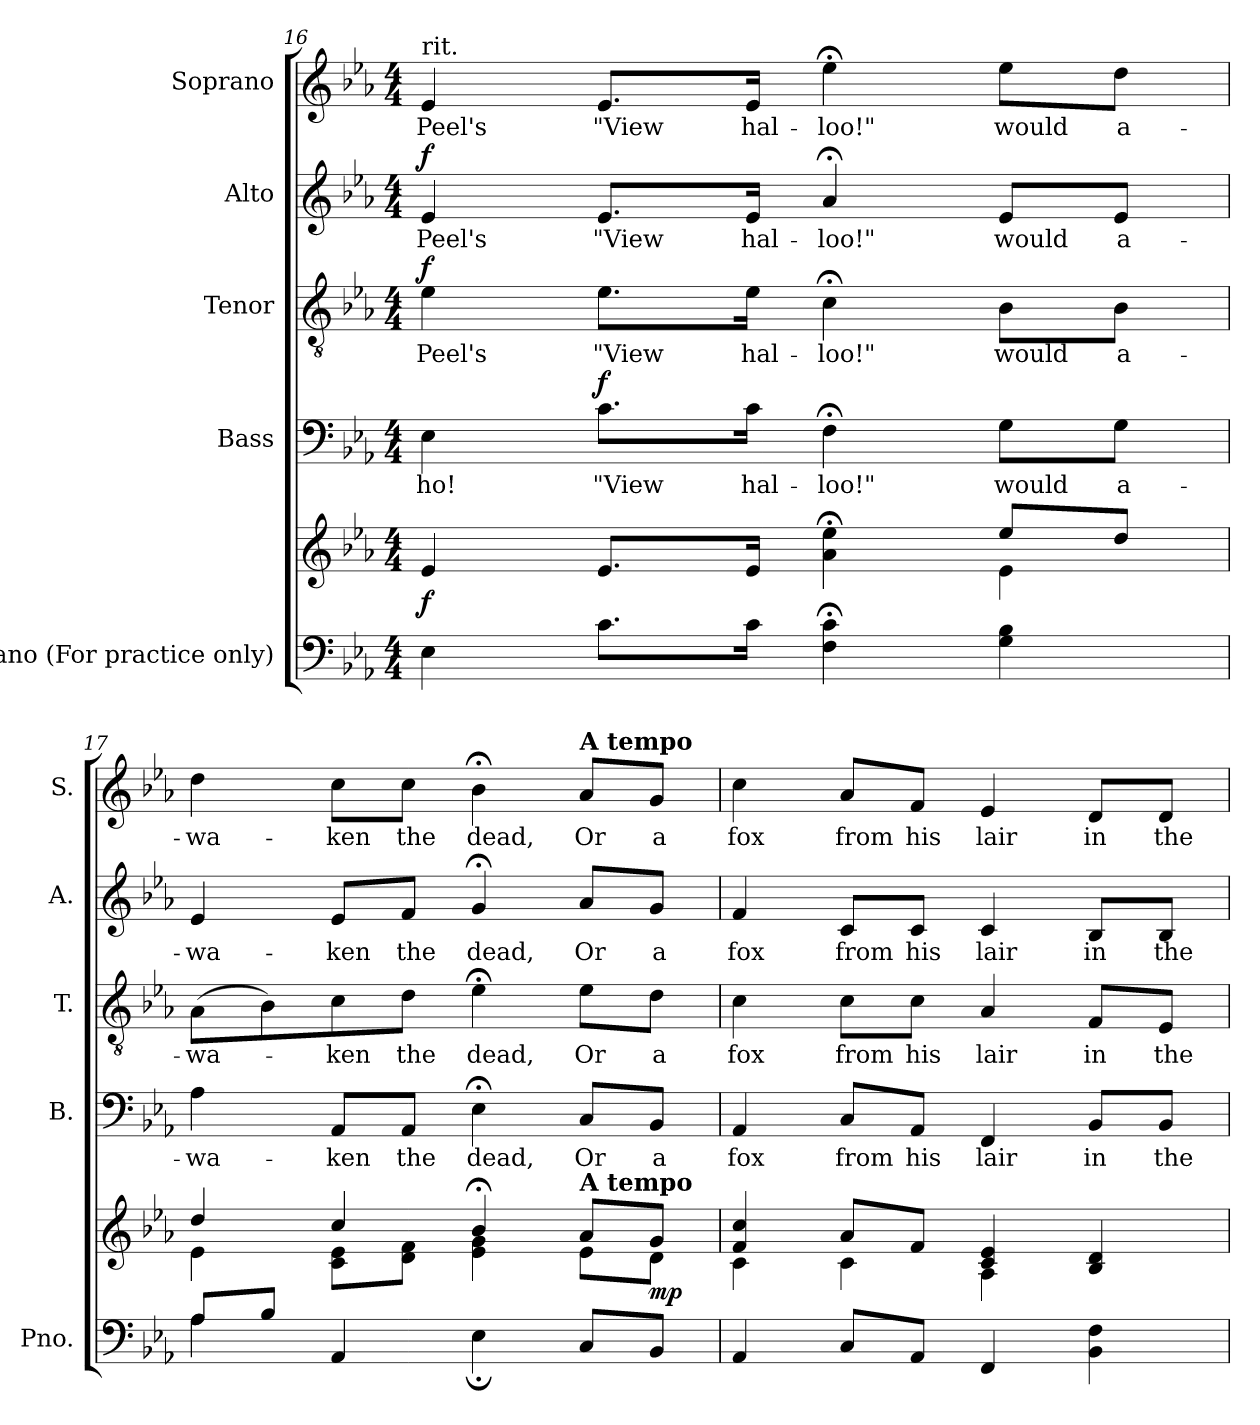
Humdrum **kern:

**kern	**kern	**dynam	**kern	**text	**dynam	**kern	**text	**dynam	**kern	**text	**dynam	**kern	**text
*part5	*part5	*part5	*part4	*part4	*part4	*part3	*part3	*part3	*part2	*part2	*part2	*part1	*part1
*staff6	*staff5	*staff5/6	*staff4	*staff4	*staff4	*staff3	*staff3	*staff3	*staff2	*staff2	*staff2	*staff1	*staff1
*I"Piano (For practice only)	*	*	*I"Bass	*	*	*I"Tenor	*	*	*I"Alto	*	*	*I"Soprano	*
*I'Pno.	*	*	*I'B.	*	*	*I'T.	*	*	*I'A.	*	*	*I'S.	*
*clefF4	*clefG2	*	*clefF4	*	*	*clefGv2	*	*	*clefG2	*	*	*clefG2	*
*	*	*	*	*	*	*ITrd7c12	*	*	*	*	*	*	*
*k[b-e-a-]	*k[b-e-a-]	*	*k[b-e-a-]	*	*	*k[b-e-a-]	*	*	*k[b-e-a-]	*	*	*k[b-e-a-]	*
*E-:	*E-:	*	*E-:	*	*	*E-:	*	*	*E-:	*	*	*E-:	*
*M4/4	*M4/4	*	*M4/4	*	*	*M4/4	*	*	*M4/4	*	*	*M4/4	*
=16	=16	=16	=16	=16	=16	=16	=16	=16	=16	=16	=16	=16	=16
*	*^	*	*	*	*	*	*	*	*	*	*	*	*
!	!	!	!	!	!LO:LY:b:color=#000000	!	!	!	!	!	!	!	!	!
!	!	!	!	!	!	!	!	!LO:LY:b:color=#000000	!	!	!	!	!	!
!	!	!	!	!	!	!	!	!	!	!	!LO:LY:b:color=#000000	!	!	!
!	!	!	!	!	!	!	!	!	!	!	!	!	!LO:TX:t=rit.	!
!	!	!	!	!	!	!	!	!	!	!	!	!	!	!LO:LY:b:color=#000000
4E-i\	4e-i/	2.ryy	f	4E-i\	-ho!	.	4E-i\	Peel's	f	4e-i/	Peel's	f	4e-i/	Peel's
!	!	!	!	!	!LO:LY:b:color=#000000	!	!	!	!	!	!	!	!	!
!	!	!	!	!	!	!	!	!LO:LY:b:color=#000000	!	!	!	!	!	!
!	!	!	!	!	!	!	!	!	!	!	!LO:LY:b:color=#000000	!	!	!
!	!	!	!	!	!	!	!	!	!	!	!	!	!	!LO:LY:b:color=#000000
8.ci\L	8.e-i/L	.	.	8.ci\L	"View	f	8.E-i\L	"View	.	8.e-i/L	"View	.	8.e-i/L	"View
!	!	!	!	!	!LO:LY:b:color=#000000	!	!	!	!	!	!	!	!	!
!	!	!	!	!	!	!	!	!LO:LY:b:color=#000000	!	!	!	!	!	!
!	!	!	!	!	!	!	!	!	!	!	!LO:LY:b:color=#000000	!	!	!
!	!	!	!	!	!	!	!	!	!	!	!	!	!	!LO:LY:b:color=#000000
16ci\Jk	16e-i/Jk	.	.	16ci\Jk	hal-	.	16E-i\Jk	hal-	.	16e-i/Jk	hal-	.	16e-i/Jk	hal-
!	!	!	!	!	!LO:LY:b:color=#000000	!	!	!	!	!	!	!	!	!
!	!	!	!	!	!	!	!	!LO:LY:b:color=#000000	!	!	!	!	!	!
!	!	!	!	!	!	!	!	!	!	!	!LO:LY:b:color=#000000	!	!	!
!	!	!	!	!	!	!	!	!	!	!	!	!	!	!LO:LY:b:color=#000000
4Fi\; 4ci;	4a-i\; 4ee-i;	.	.	4F;i\	-loo!"	.	4C;i\	-loo!"	.	4a-;i/	-loo!"	.	4ee-;i\	-loo!"
!	!	!	!	!	!LO:LY:b:color=#000000	!	!	!	!	!	!	!	!	!
!	!	!	!	!	!	!	!	!LO:LY:b:color=#000000	!	!	!	!	!	!
!	!	!	!	!	!	!	!	!	!	!	!LO:LY:b:color=#000000	!	!	!
!	!	!	!	!	!	!	!	!	!	!	!	!	!	!LO:LY:b:color=#000000
4Gi\ 4B-i	8ee-i/L	4e-i\	.	8Gi\L	would	.	8BB-i\L	would	.	8e-i/L	would	.	8ee-i\L	would
!	!	!	!	!	!LO:LY:b:color=#000000	!	!	!	!	!	!	!	!	!
!	!	!	!	!	!	!	!	!LO:LY:b:color=#000000	!	!	!	!	!	!
!	!	!	!	!	!	!	!	!	!	!	!LO:LY:b:color=#000000	!	!	!
!	!	!	!	!	!	!	!	!	!	!	!	!	!	!LO:LY:b:color=#000000
.	8ddi/J	.	.	8Gi\J	a-	.	8BB-i\J	a-	.	8e-i/J	a-	.	8ddi\J	a-
!!LO:PB:g=z
=17	=17	=17	=17	=17	=17	=17	=17	=17	=17	=17	=17	=17	=17	=17
*^	*	*	*	*	*	*	*	*	*	*	*	*	*	*
!	!	!	!	!	!	!LO:LY:b:color=#000000	!	!	!	!	!	!	!	!	!
!	!	!	!	!	!	!	!	!	!LO:LY:b:color=#000000	!	!	!	!	!	!
!	!	!	!	!	!	!	!	!	!	!	!	!LO:LY:b:color=#000000	!	!	!
!	!	!	!	!	!	!	!	!	!	!	!	!	!	!	!LO:LY:b:color=#000000
8A-i/L	4A-i\	4ddi/	4e-i\	.	4A-i\	-wa-	.	(8AA-i\L	-wa-	.	4e-i/	-wa-	.	4ddi\	-wa-
8B-i/J	.	.	.	.	.	.	.	8BB-i\)	.	.	.	.	.	.	.
!	!	!	!	!	!	!LO:LY:b:color=#000000	!	!	!	!	!	!	!	!	!
!	!	!	!	!	!	!	!	!	!LO:LY:b:color=#000000	!	!	!	!	!	!
!	!	!	!	!	!	!	!	!	!	!	!	!LO:LY:b:color=#000000	!	!	!
!	!	!	!	!	!	!	!	!	!	!	!	!	!	!	!LO:LY:b:color=#000000
2.ryy	4AA-i/	4cci/	8ci\ 8e-iL	.	8AA-i/L	-ken	.	8Ci\	-ken	.	8e-i/L	-ken	.	8cci\L	-ken
!	!	!	!	!	!	!LO:LY:b:color=#000000	!	!	!	!	!	!	!	!	!
!	!	!	!	!	!	!	!	!	!LO:LY:b:color=#000000	!	!	!	!	!	!
!	!	!	!	!	!	!	!	!	!	!	!	!LO:LY:b:color=#000000	!	!	!
!	!	!	!	!	!	!	!	!	!	!	!	!	!	!	!LO:LY:b:color=#000000
.	.	.	8di\ 8fiJ	.	8AA-i/J	the	.	8Di\J	the	.	8fi/J	the	.	8cci\J	the
!	!	!	!	!	!	!LO:LY:b:color=#000000	!	!	!	!	!	!	!	!	!
!	!	!	!	!	!	!	!	!	!LO:LY:b:color=#000000	!	!	!	!	!	!
!	!	!	!	!	!	!	!	!	!	!	!	!LO:LY:b:color=#000000	!	!	!
!	!	!	!	!	!	!	!	!	!	!	!	!	!	!	!LO:LY:b:color=#000000
.	4E-;i\	4b-;i/	4e-i\ 4gi	.	4E-;i\	dead,	.	4E-;i\	dead,	.	4g;i/	dead,	.	4b-;i\	dead,
!	!	!	!	!	!	!LO:LY:b:color=#000000	!	!	!	!	!	!	!	!	!
!	!	!	!	!	!	!	!	!	!LO:LY:b:color=#000000	!	!	!	!	!	!
!	!	!	!	!	!	!	!	!	!	!	!	!LO:LY:b:color=#000000	!	!	!
!	!	!	!	!	!	!	!	!	!	!	!	!	!	!LO:TX:a:B:t=A tempo	!
!	!	!LO:TX:a:B:t=A tempo	!	!	!	!	!	!	!	!	!	!	!	!	!
!	!	!	!	!	!	!	!	!	!	!	!	!	!	!	!LO:LY:b:color=#000000
.	8Ci/L	8a-i/L	8e-i\L	.	8Ci/L	Or	.	8E-i\L	Or	.	8a-i/L	Or	.	8a-i/L	Or
!	!	!	!	!	!	!LO:LY:b:color=#000000	!	!	!	!	!	!	!	!	!
!	!	!	!	!	!	!	!	!	!LO:LY:b:color=#000000	!	!	!	!	!	!
!	!	!	!	!	!	!	!	!	!	!	!	!LO:LY:b:color=#000000	!	!	!
!	!	!	!	!	!	!	!	!	!	!	!	!	!	!	!LO:LY:b:color=#000000
.	8BB-i/J	8gi/J	8di\J	mp	8BB-i/J	a	.	8Di\J	a	.	8gi/J	a	.	8gi/J	a
*v	*v	*	*	*	*	*	*	*	*	*	*	*	*	*	*
=18	=18	=18	=18	=18	=18	=18	=18	=18	=18	=18	=18	=18	=18	=18
*^	*	*	*	*	*	*	*	*	*	*	*	*	*	*
!	!	!	!	!	!	!LO:LY:b:color=#000000	!	!	!	!	!	!	!	!	!
*v	*v	*	*	*	*	*	*	*	*	*	*	*	*	*	*
*^	*	*	*	*	*	*	*	*	*	*	*	*	*	*
!	!	!	!	!	!	!	!	!	!LO:LY:b:color=#000000	!	!	!	!	!	!
*v	*v	*	*	*	*	*	*	*	*	*	*	*	*	*	*
*^	*	*	*	*	*	*	*	*	*	*	*	*	*	*
!	!	!	!	!	!	!	!	!	!	!	!	!LO:LY:b:color=#000000	!	!	!
*v	*v	*	*	*	*	*	*	*	*	*	*	*	*	*	*
*^	*	*	*	*	*	*	*	*	*	*	*	*	*	*
!	!	!	!	!	!	!	!	!	!	!	!	!	!	!	!LO:LY:b:color=#000000
*v	*v	*	*	*	*	*	*	*	*	*	*	*	*	*	*
4AA-i/	4fi/ 4cci	4ci\	.	4AA-i/	fox	.	4Ci\	fox	.	4fi/	fox	.	4cci\	fox
!	!	!	!	!	!LO:LY:b:color=#000000	!	!	!	!	!	!	!	!	!
!	!	!	!	!	!	!	!	!LO:LY:b:color=#000000	!	!	!	!	!	!
!	!	!	!	!	!	!	!	!	!	!	!LO:LY:b:color=#000000	!	!	!
!	!	!	!	!	!	!	!	!	!	!	!	!	!	!LO:LY:b:color=#000000
8Ci/L	8a-i/L	4ci\	.	8Ci/L	from	.	8Ci\L	from	.	8ci/L	from	.	8a-i/L	from
!	!	!	!	!	!LO:LY:b:color=#000000	!	!	!	!	!	!	!	!	!
!	!	!	!	!	!	!	!	!LO:LY:b:color=#000000	!	!	!	!	!	!
!	!	!	!	!	!	!	!	!	!	!	!LO:LY:b:color=#000000	!	!	!
!	!	!	!	!	!	!	!	!	!	!	!	!	!	!LO:LY:b:color=#000000
8AA-i/J	8fi/J	.	.	8AA-i/J	his	.	8Ci\J	his	.	8ci/J	his	.	8fi/J	his
!	!	!	!	!	!LO:LY:b:color=#000000	!	!	!	!	!	!	!	!	!
!	!	!	!	!	!	!	!	!LO:LY:b:color=#000000	!	!	!	!	!	!
!	!	!	!	!	!	!	!	!	!	!	!LO:LY:b:color=#000000	!	!	!
!	!	!	!	!	!	!	!	!	!	!	!	!	!	!LO:LY:b:color=#000000
4FFi/	4ci/ 4e-i	4A-i\	.	4FFi/	lair	.	4AA-i/	lair	.	4ci/	lair	.	4e-i/	lair
!	!	!	!	!	!LO:LY:b:color=#000000	!	!	!	!	!	!	!	!	!
!	!	!	!	!	!	!	!	!LO:LY:b:color=#000000	!	!	!	!	!	!
!	!	!	!	!	!	!	!	!	!	!	!LO:LY:b:color=#000000	!	!	!
!	!	!	!	!	!	!	!	!	!	!	!	!	!	!LO:LY:b:color=#000000
4BB-i\ 4Fi	4B-i/ 4di	4ryy	.	8BB-i/L	in	.	8FFi/L	in	.	8B-i/L	in	.	8di/L	in
!	!	!	!	!	!LO:LY:b:color=#000000	!	!	!	!	!	!	!	!	!
!	!	!	!	!	!	!	!	!LO:LY:b:color=#000000	!	!	!	!	!	!
!	!	!	!	!	!	!	!	!	!	!	!LO:LY:b:color=#000000	!	!	!
!	!	!	!	!	!	!	!	!	!	!	!	!	!	!LO:LY:b:color=#000000
.	.	.	.	8BB-i/J	the	.	8EE-i/J	the	.	8B-i/J	the	.	8di/J	the
*	*v	*v	*	*	*	*	*	*	*	*	*	*	*	*
=	=	=	=	=	=	=	=	=	=	=	=	=	=
*-	*-	*-	*-	*-	*-	*-	*-	*-	*-	*-	*-	*-	*-
